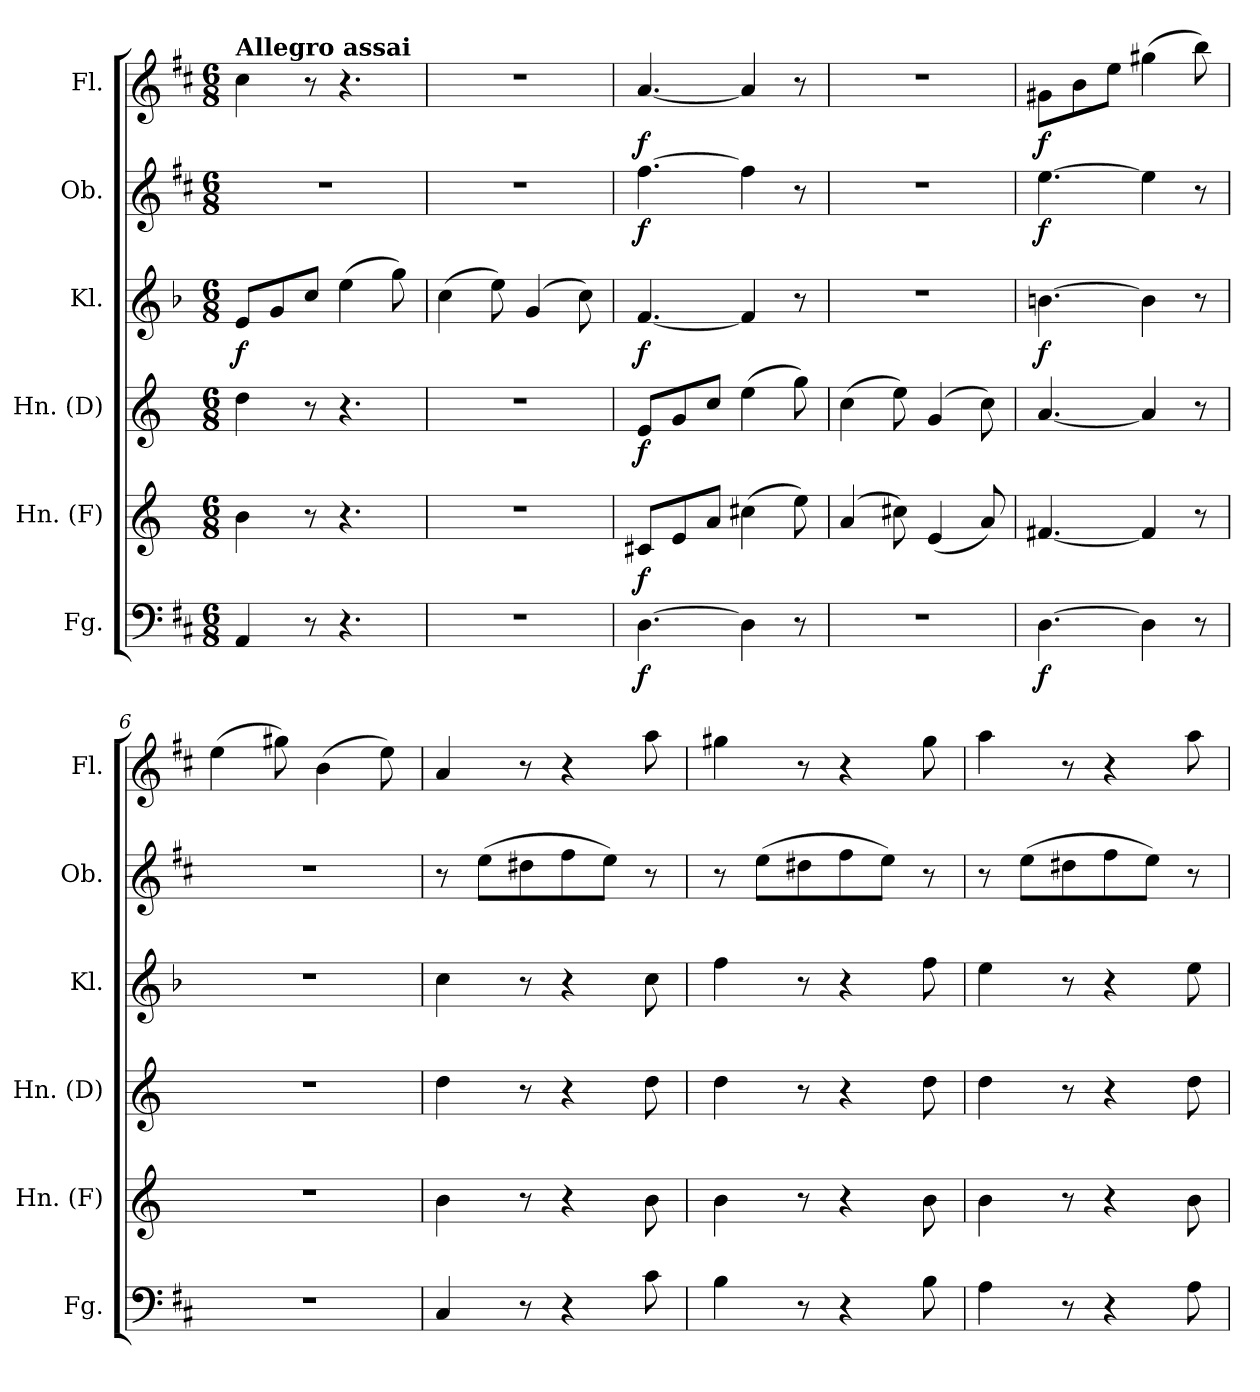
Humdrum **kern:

**kern	**dynam	**kern	**dynam	**kern	**dynam	**kern	**dynam	**kern	**dynam	**kern	**dynam
*part6	*part6	*part5	*part5	*part4	*part4	*part3	*part3	*part2	*part2	*part1	*part1
*staff6	*staff6	*staff5	*staff5	*staff4	*staff4	*staff3	*staff3	*staff2	*staff2	*staff1	*staff1
*I"Fg.	*	*I"Hn. (F)	*	*I"Hn. (D)	*	*I"Kl.	*	*I"Ob.	*	*I"Fl.	*
*I'Fg.	*	*I'Hn. (F)	*	*I'Hn. (D)	*	*I'Kl.	*	*I'Ob.	*	*I'Fl.	*
*clefF4	*	*clefG2	*	*clefG2	*	*clefG2	*	*clefG2	*	*clefG2	*
*	*	*ITrd4c7	*	*ITrd6c10	*	*ITrd2c3	*	*	*	*	*
*k[f#c#]	*	*k[b-]	*	*k[f#c#]	*	*k[f#c#]	*	*k[f#c#]	*	*k[f#c#]	*
*D:	*	*	*	*	*	*D:	*	*D:	*	*D:	*
*M6/8	*	*M6/8	*	*M6/8	*	*M6/8	*	*M6/8	*	*M6/8	*
=1	=1	=1	=1	=1	=1	=1	=1	=1	=1	=1	=1
!	!	!	!	!	!	!	!	!	!	!LO:TX:a:B:t=Allegro assai	!
!	!	!	!	!	!	!	!LO:DY:b	!	!	!	!
4AA/	.	4e\	.	4e\	.	8c#/L	f	2.r	.	4cc#\	.
.	.	.	.	.	.	8e/	.	.	.	.	.
8r	.	8r	.	8r	.	8a/J	.	.	.	8r	.
4.r	.	4.r	.	4.r	.	(>4cc#\	.	.	.	4.r	.
.	.	.	.	.	.	8ee\)	.	.	.	.	.
=2	=2	=2	=2	=2	=2	=2	=2	=2	=2	=2	=2
2.r	.	2.r	.	2.r	.	(>4a\	.	2.r	.	2.r	.
.	.	.	.	.	.	8cc#\)	.	.	.	.	.
.	.	.	.	.	.	(>4e/	.	.	.	.	.
.	.	.	.	.	.	8a\)	.	.	.	.	.
=3	=3	=3	=3	=3	=3	=3	=3	=3	=3	=3	=3
!	!LO:DY:b	!	!LO:DY:b	!	!LO:DY:b	!	!LO:DY:b	!	!LO:DY:b	!	!LO:DY:b
[4.D\	f	8F#X/L	f	8F#/L	f	[4.d/	f	[4.ff#\	f	[4.a/	f
.	.	8A/	.	8A/	.	.	.	.	.	.	.
.	.	8d/J	.	8d/J	.	.	.	.	.	.	.
4D\]	.	(>4f#X\	.	(>4f#\	.	4d/]	.	4ff#\]	.	4a/]	.
8r	.	8a\)	.	8a\)	.	8r	.	8r	.	8r	.
=4	=4	=4	=4	=4	=4	=4	=4	=4	=4	=4	=4
2.r	.	(>4d/	.	(>4d\	.	2.r	.	2.r	.	2.r	.
.	.	8f#X\)	.	8f#\)	.	.	.	.	.	.	.
.	.	(<4A/	.	(>4A/	.	.	.	.	.	.	.
.	.	8d/)	.	8d\)	.	.	.	.	.	.	.
=5	=5	=5	=5	=5	=5	=5	=5	=5	=5	=5	=5
!	!LO:DY:b	!	!	!	!	!	!LO:DY:b	!	!LO:DY:b	!	!LO:DY:b
[4.D\	f	[4.Bn/	.	[4.B/	.	[4.g#X\	f	[4.ee\	f	8g#X\L	f
.	.	.	.	.	.	.	.	.	.	8b\	.
.	.	.	.	.	.	.	.	.	.	8ee\J	.
4D\]	.	4B/]	.	4B/]	.	4g#\]	.	4ee\]	.	(>4gg#X\	.
8r	.	8r	.	8r	.	8r	.	8r	.	8bb\)	.
=6	=6	=6	=6	=6	=6	=6	=6	=6	=6	=6	=6
2.r	.	2.r	.	2.r	.	2.r	.	2.r	.	(>4ee\	.
.	.	.	.	.	.	.	.	.	.	8gg#X\)	.
.	.	.	.	.	.	.	.	.	.	(>4b\	.
.	.	.	.	.	.	.	.	.	.	8ee\)	.
=7	=7	=7	=7	=7	=7	=7	=7	=7	=7	=7	=7
4C#/	.	4e\	.	4e\	.	4a\	.	8r	.	4a/	.
.	.	.	.	.	.	.	.	(>8ee\L	.	.	.
8r	.	8r	.	8r	.	8r	.	8dd#X\	.	8r	.
4r	.	4r	.	4r	.	4r	.	8ff#\	.	4r	.
.	.	.	.	.	.	.	.	8ee\J)	.	.	.
8c#\	.	8e\	.	8e\	.	8a\	.	8r	.	8aa\	.
=8	=8	=8	=8	=8	=8	=8	=8	=8	=8	=8	=8
4B\	.	4e\	.	4e\	.	4dd\	.	8r	.	4gg#X\	.
.	.	.	.	.	.	.	.	(>8ee\L	.	.	.
8r	.	8r	.	8r	.	8r	.	8dd#X\	.	8r	.
4r	.	4r	.	4r	.	4r	.	8ff#\	.	4r	.
.	.	.	.	.	.	.	.	8ee\J)	.	.	.
8B\	.	8e\	.	8e\	.	8dd\	.	8r	.	8gg#\	.
!!LO:PB:g=z
=9	=9	=9	=9	=9	=9	=9	=9	=9	=9	=9	=9
4A\	.	4e\	.	4e\	.	4cc#\	.	8r	.	4aa\	.
.	.	.	.	.	.	.	.	(>8ee\L	.	.	.
8r	.	8r	.	8r	.	8r	.	8dd#X\	.	8r	.
4r	.	4r	.	4r	.	4r	.	8ff#\	.	4r	.
.	.	.	.	.	.	.	.	8ee\J)	.	.	.
8A\	.	8e\	.	8e\	.	8cc#\	.	8r	.	8aa\	.
=	=	=	=	=	=	=	=	=	=	=	=
*-	*-	*-	*-	*-	*-	*-	*-	*-	*-	*-	*-
